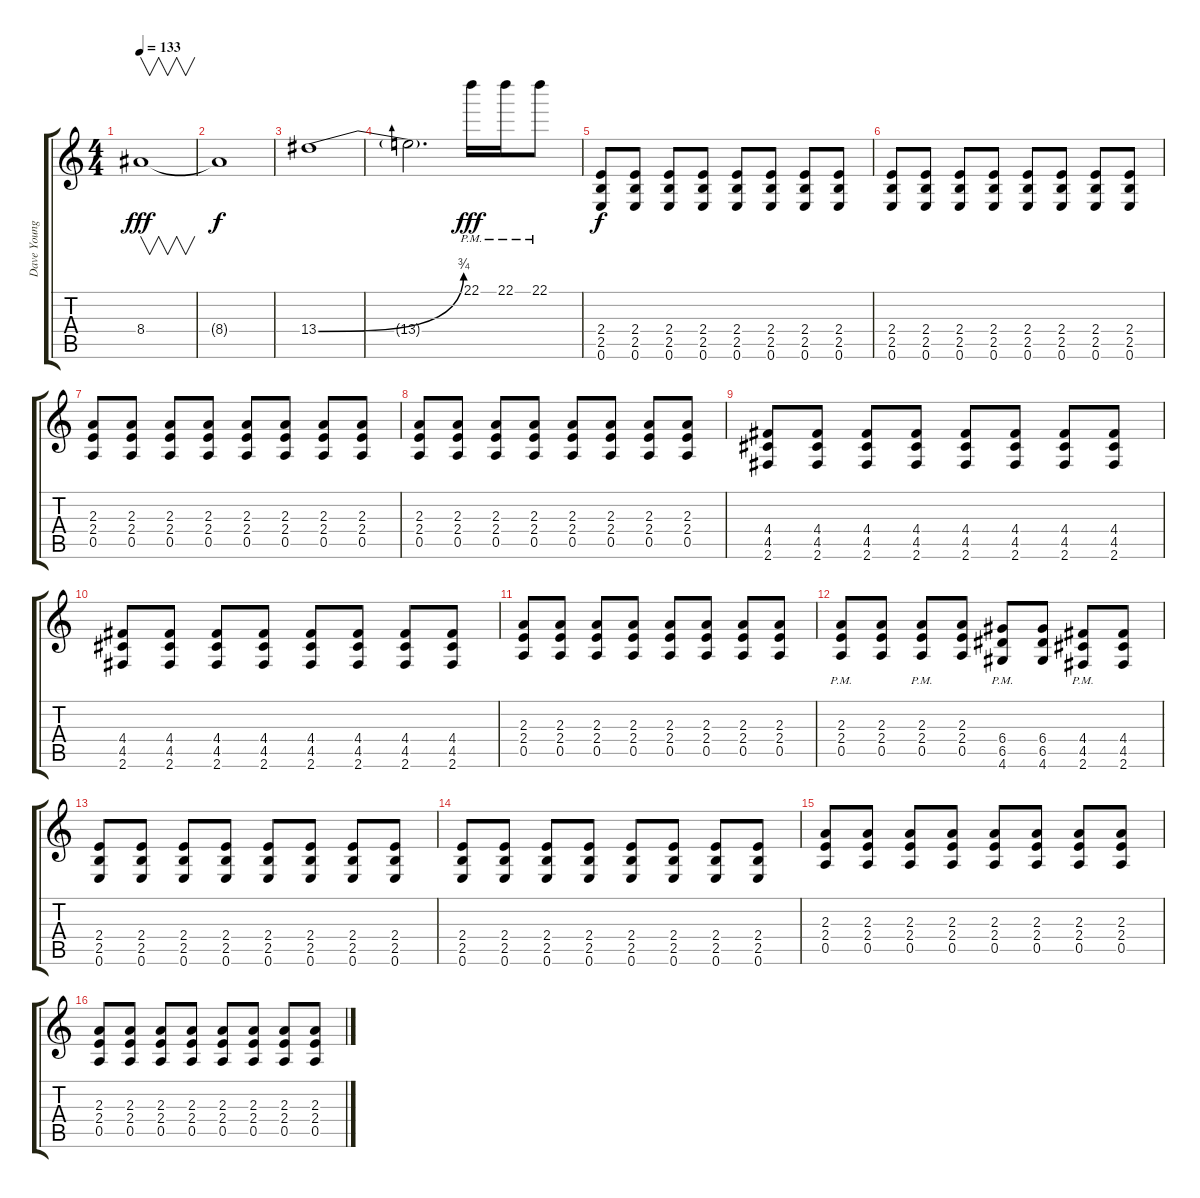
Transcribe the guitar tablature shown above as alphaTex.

\track ("Dave Young" "Dave Young") {instrument distortionguitar}
\staff {score tabs}
\tuning (E4 B3 G3 D3 A2 E2) {hide}
\ts (4 4)
\tempo 133
\clef g2
\ks c
8.4.1{v dy fff} |
8.4{t}.1{dy f} |
13.4{be (bend 0 0 60 3)}.1 |
13.4{t}.2{d} 22.1{pm}.16{dy fff} 22.1{pm}.16 22.1{pm}.8 |
(2.4 2.5 0.6).8{dy f} (2.4 2.5 0.6).8 (2.4 2.5 0.6).8 (2.4 2.5 0.6).8 (2.4 2.5 0.6).8 (2.4 2.5 0.6).8 (2.4 2.5 0.6).8 (2.4 2.5 0.6).8 |
(2.4 2.5 0.6).8 (2.4 2.5 0.6).8 (2.4 2.5 0.6).8 (2.4 2.5 0.6).8 (2.4 2.5 0.6).8 (2.4 2.5 0.6).8 (2.4 2.5 0.6).8 (2.4 2.5 0.6).8 |
(2.3 2.4 0.5).8 (2.3 2.4 0.5).8 (2.3 2.4 0.5).8 (2.3 2.4 0.5).8 (2.3 2.4 0.5).8 (2.3 2.4 0.5).8 (2.3 2.4 0.5).8 (2.3 2.4 0.5).8 |
(2.3 2.4 0.5).8 (2.3 2.4 0.5).8 (2.3 2.4 0.5).8 (2.3 2.4 0.5).8 (2.3 2.4 0.5).8 (2.3 2.4 0.5).8 (2.3 2.4 0.5).8 (2.3 2.4 0.5).8 |
(4.4 4.5 2.6).8 (4.4 4.5 2.6).8 (4.4 4.5 2.6).8 (4.4 4.5 2.6).8 (4.4 4.5 2.6).8 (4.4 4.5 2.6).8 (4.4 4.5 2.6).8 (4.4 4.5 2.6).8 |
(4.4 4.5 2.6).8 (4.4 4.5 2.6).8 (4.4 4.5 2.6).8 (4.4 4.5 2.6).8 (4.4 4.5 2.6).8 (4.4 4.5 2.6).8 (4.4 4.5 2.6).8 (4.4 4.5 2.6).8 |
(2.3 2.4 0.5).8 (2.3 2.4 0.5).8 (2.3 2.4 0.5).8 (2.3 2.4 0.5).8 (2.3 2.4 0.5).8 (2.3 2.4 0.5).8 (2.3 2.4 0.5).8 (2.3 2.4 0.5).8 |
(2.3{pm} 2.4{pm} 0.5{pm}).8 (2.3 2.4 0.5).8 (2.3{pm} 2.4{pm} 0.5{pm}).8 (2.3 2.4 0.5).8 (6.4{pm} 6.5{pm} 4.6{pm}).8 (6.4 6.5 4.6).8 (4.4{pm} 4.5{pm} 2.6{pm}).8 (4.4 4.5 2.6).8 |
(2.4 2.5 0.6).8 (2.4 2.5 0.6).8 (2.4 2.5 0.6).8 (2.4 2.5 0.6).8 (2.4 2.5 0.6).8 (2.4 2.5 0.6).8 (2.4 2.5 0.6).8 (2.4 2.5 0.6).8 |
(2.4 2.5 0.6).8 (2.4 2.5 0.6).8 (2.4 2.5 0.6).8 (2.4 2.5 0.6).8 (2.4 2.5 0.6).8 (2.4 2.5 0.6).8 (2.4 2.5 0.6).8 (2.4 2.5 0.6).8 |
(2.3 2.4 0.5).8 (2.3 2.4 0.5).8 (2.3 2.4 0.5).8 (2.3 2.4 0.5).8 (2.3 2.4 0.5).8 (2.3 2.4 0.5).8 (2.3 2.4 0.5).8 (2.3 2.4 0.5).8 |
(2.3 2.4 0.5).8 (2.3 2.4 0.5).8 (2.3 2.4 0.5).8 (2.3 2.4 0.5).8 (2.3 2.4 0.5).8 (2.3 2.4 0.5).8 (2.3 2.4 0.5).8 (2.3 2.4 0.5).8
